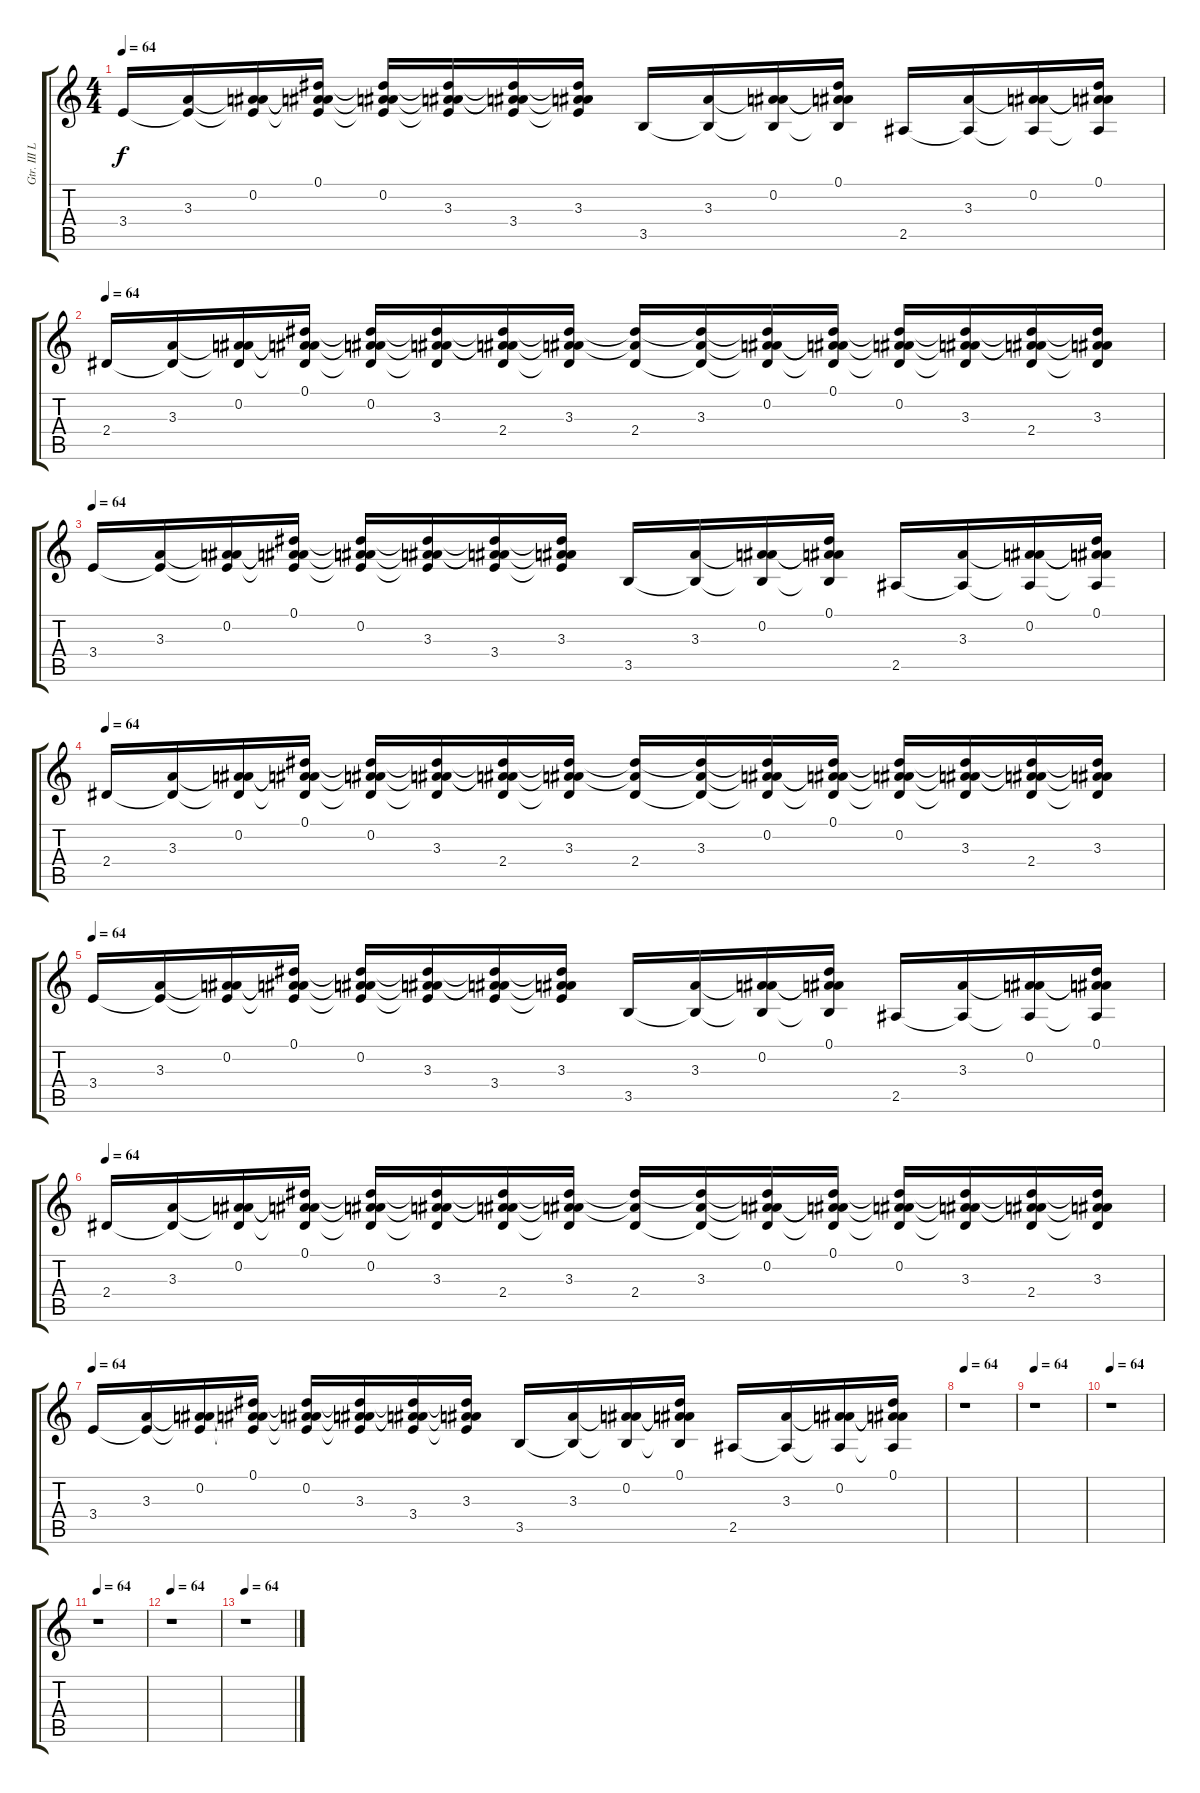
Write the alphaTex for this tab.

\track ("Gtr. III Lead" "Gtr. III L") {instrument overdrivenguitar}
\staff {score tabs}
\tuning (Eb4 Bb3 Gb3 Db3 Ab2 Eb2) {hide}
\ts (4 4)
\tempo 64
\clef g2
\ks c
3.4.16{dy f balance 8 instrument acousticguitarsteel} (3.3 3.4{t}).16 (0.2 3.3{t} 3.4{t}).16 (0.1 0.2{t} 3.3{t} 3.4{t}).16 (0.1{t} 0.2 3.3{t} 3.4{t}).16 (0.1{t} 0.2{t} 3.3 3.4{t}).16 (0.1{t} 0.2{t} 3.3{t} 3.4).16 (0.1{t} 0.2{t} 3.3 3.4{t}).16 3.5.16 (3.3 3.5{t}).16 (0.2 3.3{t} 3.5{t}).16 (0.1 0.2{t} 3.3{t} 3.5{t}).16 2.5.16 (3.3 2.5{t}).16 (0.2 3.3{t} 2.5{t}).16 (0.1 0.2{t} 3.3{t} 2.5{t}).16 |
\tempo 64
2.4.16{balance 8 instrument acousticguitarsteel} (3.3 2.4{t}).16 (0.2 3.3{t} 2.4{t}).16 (0.1 0.2{t} 3.3{t} 2.4{t}).16 (0.1{t} 0.2 3.3{t} 2.4{t}).16 (0.1{t} 0.2{t} 3.3 2.4{t}).16 (0.1{t} 0.2{t} 3.3{t} 2.4).16 (0.1{t} 0.2{t} 3.3 2.4{t}).16 (0.1{t} 3.3{t} 2.4).16 (0.1{t} 3.3 2.4{t}).16 (0.1{t} 0.2 3.3{t} 2.4{t}).16 (0.1 0.2{t} 3.3{t} 2.4{t}).16 (0.1{t} 0.2 3.3{t} 2.4{t}).16 (0.1{t} 0.2{t} 3.3 2.4{t}).16 (0.1{t} 0.2{t} 3.3{t} 2.4).16 (0.1{t} 0.2{t} 3.3 2.4{t}).16 |
\tempo 64
3.4.16{balance 8 instrument acousticguitarsteel} (3.3 3.4{t}).16 (0.2 3.3{t} 3.4{t}).16 (0.1 0.2{t} 3.3{t} 3.4{t}).16 (0.1{t} 0.2 3.3{t} 3.4{t}).16 (0.1{t} 0.2{t} 3.3 3.4{t}).16 (0.1{t} 0.2{t} 3.3{t} 3.4).16 (0.1{t} 0.2{t} 3.3 3.4{t}).16 3.5.16 (3.3 3.5{t}).16 (0.2 3.3{t} 3.5{t}).16 (0.1 0.2{t} 3.3{t} 3.5{t}).16 2.5.16 (3.3 2.5{t}).16 (0.2 3.3{t} 2.5{t}).16 (0.1 0.2{t} 3.3{t} 2.5{t}).16 |
\tempo 64
2.4.16{balance 8 instrument acousticguitarsteel} (3.3 2.4{t}).16 (0.2 3.3{t} 2.4{t}).16 (0.1 0.2{t} 3.3{t} 2.4{t}).16 (0.1{t} 0.2 3.3{t} 2.4{t}).16 (0.1{t} 0.2{t} 3.3 2.4{t}).16 (0.1{t} 0.2{t} 3.3{t} 2.4).16 (0.1{t} 0.2{t} 3.3 2.4{t}).16 (0.1{t} 3.3{t} 2.4).16 (0.1{t} 3.3 2.4{t}).16 (0.1{t} 0.2 3.3{t} 2.4{t}).16 (0.1 0.2{t} 3.3{t} 2.4{t}).16 (0.1{t} 0.2 3.3{t} 2.4{t}).16 (0.1{t} 0.2{t} 3.3 2.4{t}).16 (0.1{t} 0.2{t} 3.3{t} 2.4).16 (0.1{t} 0.2{t} 3.3 2.4{t}).16 |
\tempo 64
3.4.16{balance 8 instrument acousticguitarsteel} (3.3 3.4{t}).16 (0.2 3.3{t} 3.4{t}).16 (0.1 0.2{t} 3.3{t} 3.4{t}).16 (0.1{t} 0.2 3.3{t} 3.4{t}).16 (0.1{t} 0.2{t} 3.3 3.4{t}).16 (0.1{t} 0.2{t} 3.3{t} 3.4).16 (0.1{t} 0.2{t} 3.3 3.4{t}).16 3.5.16 (3.3 3.5{t}).16 (0.2 3.3{t} 3.5{t}).16 (0.1 0.2{t} 3.3{t} 3.5{t}).16 2.5.16 (3.3 2.5{t}).16 (0.2 3.3{t} 2.5{t}).16 (0.1 0.2{t} 3.3{t} 2.5{t}).16 |
\tempo 64
2.4.16{balance 8 instrument acousticguitarsteel} (3.3 2.4{t}).16 (0.2 3.3{t} 2.4{t}).16 (0.1 0.2{t} 3.3{t} 2.4{t}).16 (0.1{t} 0.2 3.3{t} 2.4{t}).16 (0.1{t} 0.2{t} 3.3 2.4{t}).16 (0.1{t} 0.2{t} 3.3{t} 2.4).16 (0.1{t} 0.2{t} 3.3 2.4{t}).16 (0.1{t} 3.3{t} 2.4).16 (0.1{t} 3.3 2.4{t}).16 (0.1{t} 0.2 3.3{t} 2.4{t}).16 (0.1 0.2{t} 3.3{t} 2.4{t}).16 (0.1{t} 0.2 3.3{t} 2.4{t}).16 (0.1{t} 0.2{t} 3.3 2.4{t}).16 (0.1{t} 0.2{t} 3.3{t} 2.4).16 (0.1{t} 0.2{t} 3.3 2.4{t}).16 |
\tempo 64
3.4.16{balance 8 instrument acousticguitarsteel} (3.3 3.4{t}).16 (0.2 3.3{t} 3.4{t}).16 (0.1 0.2{t} 3.3{t} 3.4{t}).16 (0.1{t} 0.2 3.3{t} 3.4{t}).16 (0.1{t} 0.2{t} 3.3 3.4{t}).16 (0.1{t} 0.2{t} 3.3{t} 3.4).16 (0.1{t} 0.2{t} 3.3 3.4{t}).16 3.5.16 (3.3 3.5{t}).16 (0.2 3.3{t} 3.5{t}).16 (0.1 0.2{t} 3.3{t} 3.5{t}).16 2.5.16 (3.3 2.5{t}).16 (0.2 3.3{t} 2.5{t}).16 (0.1 0.2{t} 3.3{t} 2.5{t}).16 |
\tempo 64
r.1 |
\tempo 64
r.1 |
\tempo 64
r.1 |
\tempo 64
r.1 |
\tempo 64
r.1 |
\tempo 64
r.1
